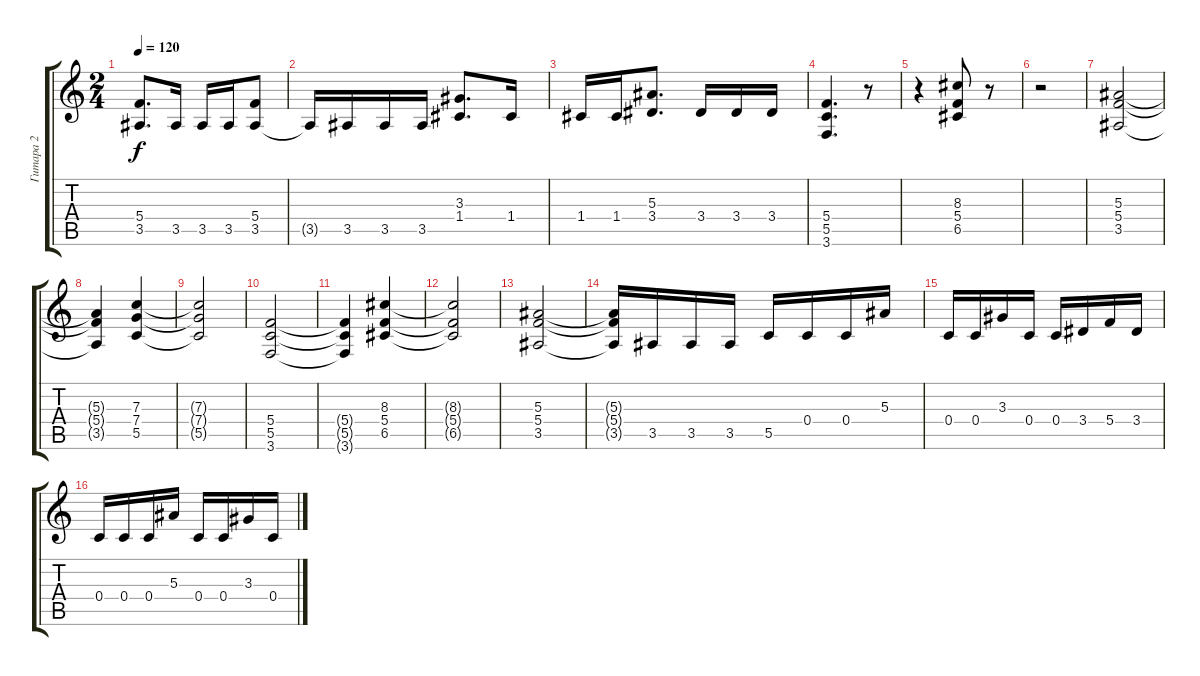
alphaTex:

\track ("Гитара 2" "Гитара 2") {instrument distortionguitar}
\staff {score tabs}
\tuning (D4 A3 F3 C3 G2 D2) {hide}
\ts (2 4)
\tempo 120
\clef g2
\ks c
(5.4 3.5).8{d dy f} 3.5.16 3.5.16 3.5.16 (5.4 3.5).8 |
3.5{t}.16 3.5.16 3.5.16 3.5.16 (3.3 1.4).8{d} 1.4.16 |
1.4.16 1.4.16 (5.3 3.4).8{d} 3.4.16 3.4.16 3.4.16 |
(5.4 5.5 3.6).4{d} r.8 |
r.4 (8.3 5.4 6.5).8 r.8 |
r.2 |
(5.3 5.4 3.5).2 |
(5.3{t} 5.4{t} 3.5{t}).4 (7.3 7.4 5.5).4 |
(7.3{t} 7.4{t} 5.5{t}).2 |
(5.4 5.5 3.6).2 |
(5.4{t} 5.5{t} 3.6{t}).4 (8.3 5.4 6.5).4 |
(8.3{t} 5.4{t} 6.5{t}).2 |
(5.3 5.4 3.5).2 |
(5.3{t} 5.4{t} 3.5{t}).16{volume 16} 3.5.16 3.5.16 3.5.16 5.5.16 0.4.16 0.4.16 5.3.16 |
0.4.16 0.4.16 3.3.16 0.4.16 0.4.16 3.4.16 5.4.16 3.4.16 |
0.4.16 0.4.16 0.4.16 5.3.16 0.4.16 0.4.16 3.3.16 0.4.16
